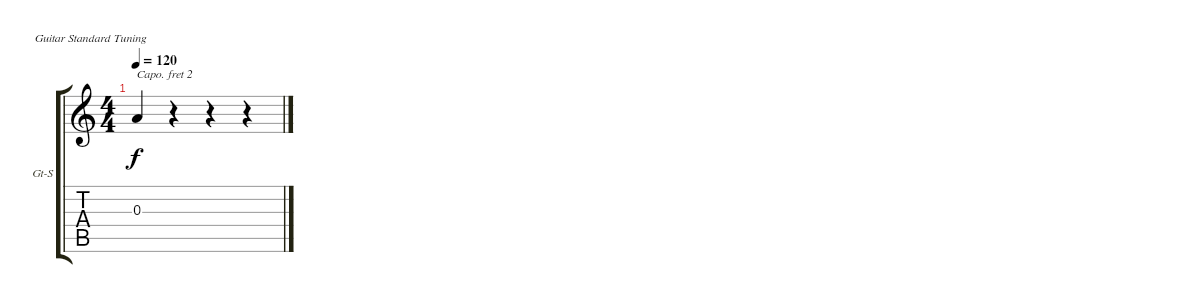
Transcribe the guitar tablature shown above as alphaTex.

\bracketExtendMode groupsimilarinstruments
\firstSystemTrackNameOrientation horizontal
\otherSystemsTrackNameOrientation horizontal
\track ("Guitar Solo" "Gt-S") {instrument acousticguitarsteel}
\staff {score tabs}
\capo 2
\tuning (E4 B3 G3 D3 A2 E2)
\ts (4 4)
\tempo 120
\clef g2
\ks c
0.3.4{dy f} r.4 r.4 r.4
